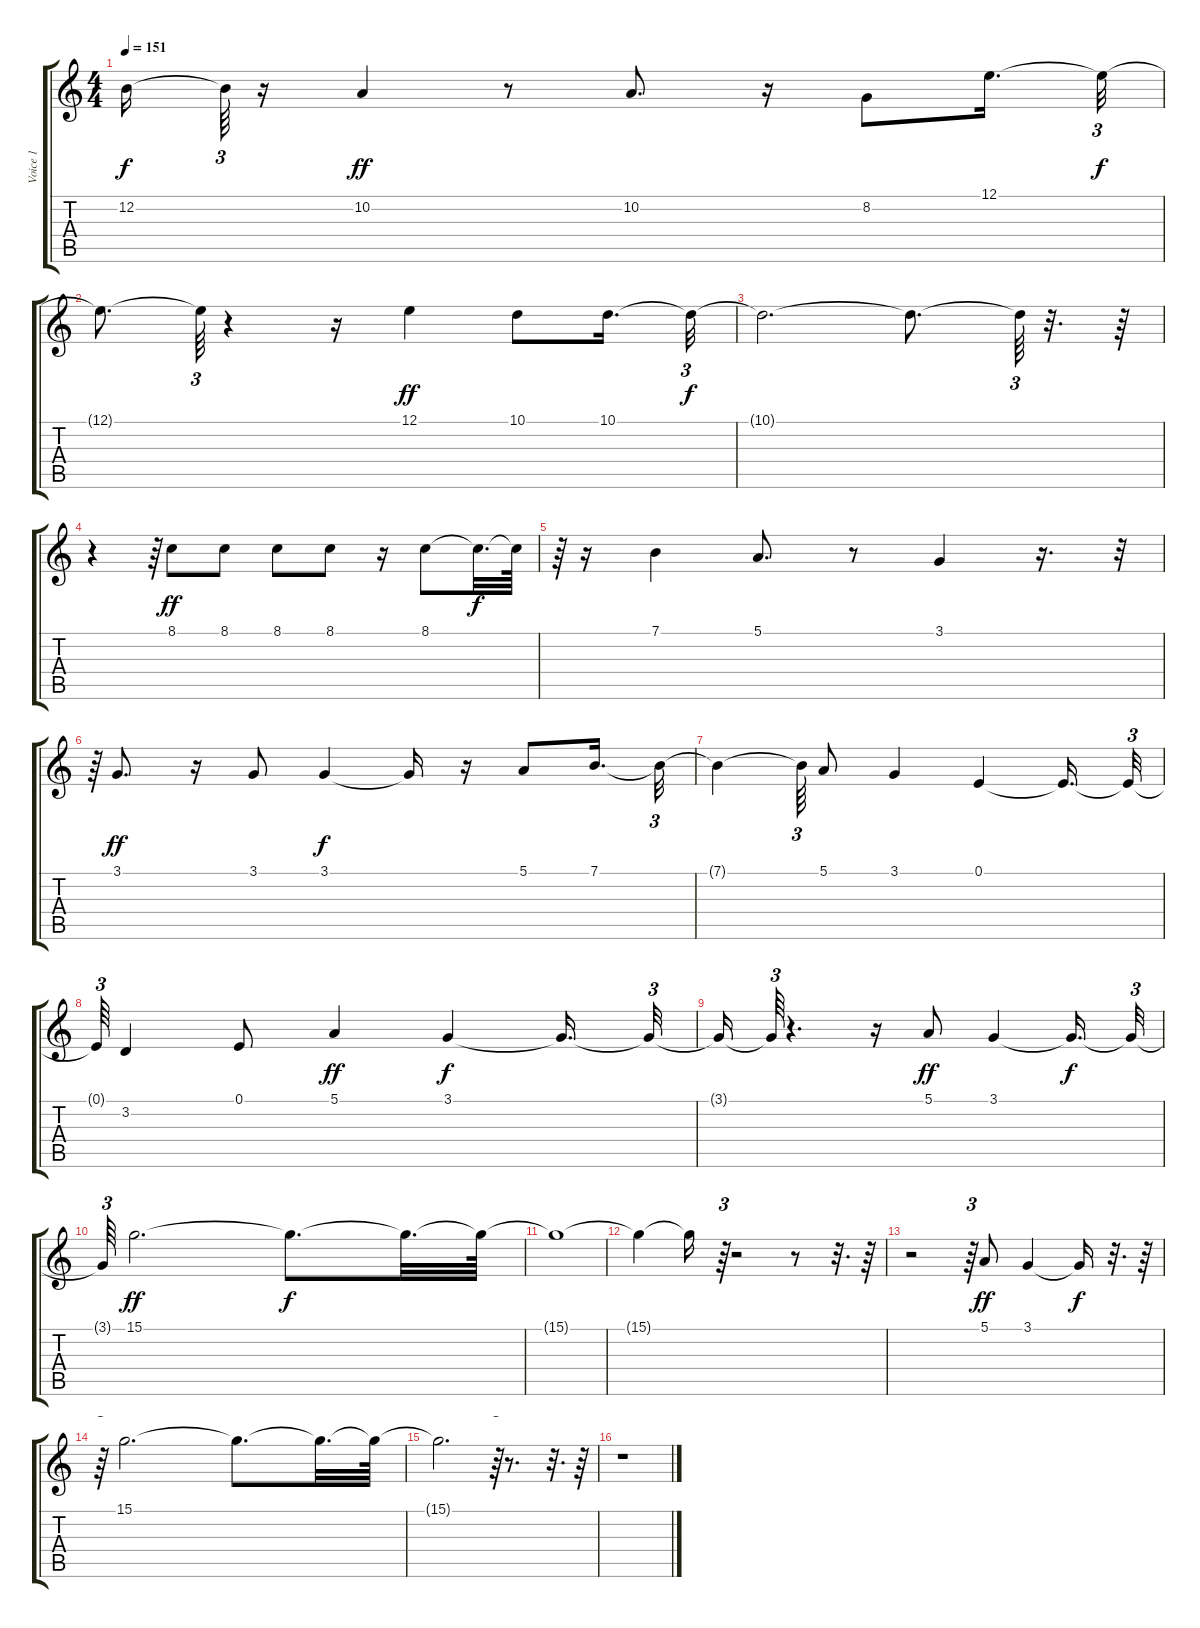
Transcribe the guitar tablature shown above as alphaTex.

\track ("Voice 1" "Voice 1") {instrument stringensemble2}
\staff {score tabs}
\tuning (E4 B3 G3 D3 A2 E2) {hide}
\ts (4 4)
\tempo 151
\clef g2
\ks c
12.2{t}.16{dy f} 12.2{t}.64{tu (3 2)} r.16 10.2.4{dy ff} r.8 10.2.8{d} r.16 8.2.8 12.1.16{d} 12.1{t}.32{tu (3 2) dy f} |
12.1{t}.8{d} 12.1{t}.64{tu (3 2)} r.4 r.16 12.1.4{dy ff} 10.1.8 10.1.16{d} 10.1{t}.32{tu (3 2) dy f} |
10.1{t}.2{d} 10.1{t}.8{d} 10.1{t}.64{tu (3 2)} r.32{d} r.64 |
r.4 r.64{tu (3 2)} 8.1.8{dy ff} 8.1.8 8.1.8 8.1.8 r.16 8.1.8 8.1{t}.32{d dy f} 8.1{t}.64 |
r.64{tu (3 2)} r.16 7.1.4 5.1.8{d} r.8 3.1.4 r.16{d} r.32{tu (3 2)} |
r.64{tu (3 2)} 3.1.8{d dy ff} r.16 3.1.8 3.1.4{dy f} 3.1{t}.16 r.16 5.1.8 7.1.16{d} 7.1{t}.32{tu (3 2)} |
7.1{t}.4 7.1{t}.64{tu (3 2)} 5.1.8 3.1.4 0.1.4 0.1{t}.16{d} 0.1{t}.32{tu (3 2)} |
0.1{t}.64{tu (3 2)} 3.2.4 0.1.8 5.1.4{dy ff} 3.1.4{dy f} 3.1{t}.16{d} 3.1{t}.32{tu (3 2)} |
3.1{t}.16 3.1{t}.64{tu (3 2)} r.4{d} r.16 5.1.8{dy ff} 3.1.4 3.1{t}.16{d dy f} 3.1{t}.32{tu (3 2)} |
3.1{t}.64{tu (3 2)} 15.1.2{d dy ff} 15.1{t}.8{d dy f} 15.1{t}.32{d} 15.1{t}.64 |
15.1{t}.1 |
15.1{t}.4 15.1{t}.16 r.64{tu (3 2)} r.2 r.8 r.32{d} r.64 |
r.2 r.64{tu (3 2)} 5.1.8{dy ff} 3.1.4 3.1{t}.16{dy f} r.32{d} r.64 |
r.64{tu (3 2)} 15.1.2{d} 15.1{t}.8{d} 15.1{t}.32{d} 15.1{t}.64 |
15.1{t}.2{d} r.64{tu (3 2)} r.8{d} r.32{d} r.64 |
r.1
